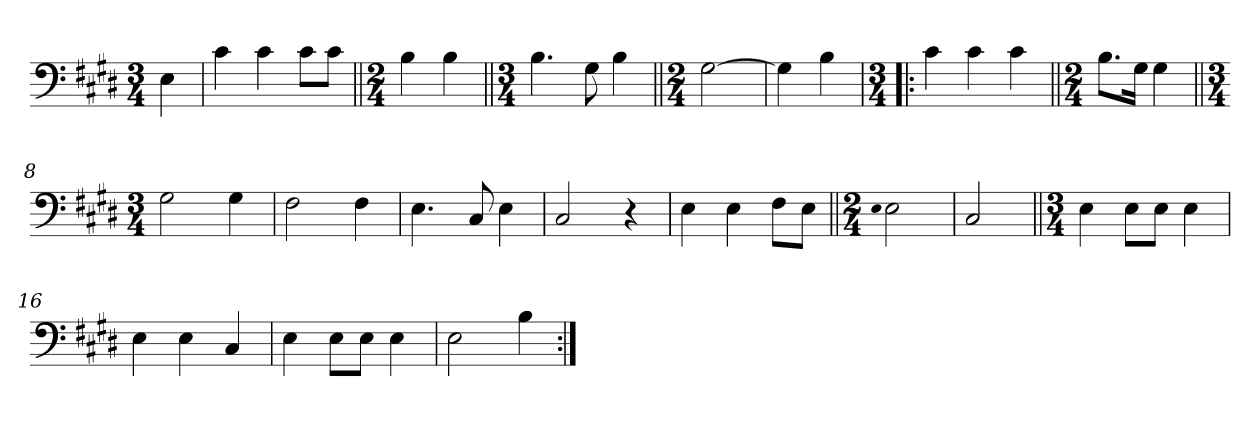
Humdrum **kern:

**kern
*part1
*staff1
*clefF4
*k[f#c#g#d#]
*M3/4
=
4E\
=1
4c#\
4c#\
8c#\L
8c#\J
=2||
*M2/4
4B\
4B\
=3||
*M3/4
4.B\
8G#\
4B\
=4||
*M2/4
[2G#\
=5
4G#\]
4B\
=6!|:
*M3/4
4c#\
4c#\
4c#\
=7||
*M2/4
8.B\L
16G#\Jk
4G#\
=8||
*M3/4
2G#\
4G#\
=9
2F#\
4F#\
=10
4.E\
8C#/
4E\
=11
2C#/
4r
=12
4E\
4E\
8F#\L
8E\J
=13||
*M2/4
qE
2E\
=14
2C#/
=15||
*M3/4
4E\
8E\L
8E\J
4E\
=16
4E\
4E\
4C#/
=17
4E\
8E\L
8E\J
4E\
=18
2E\
4B\
=:|!
*-
